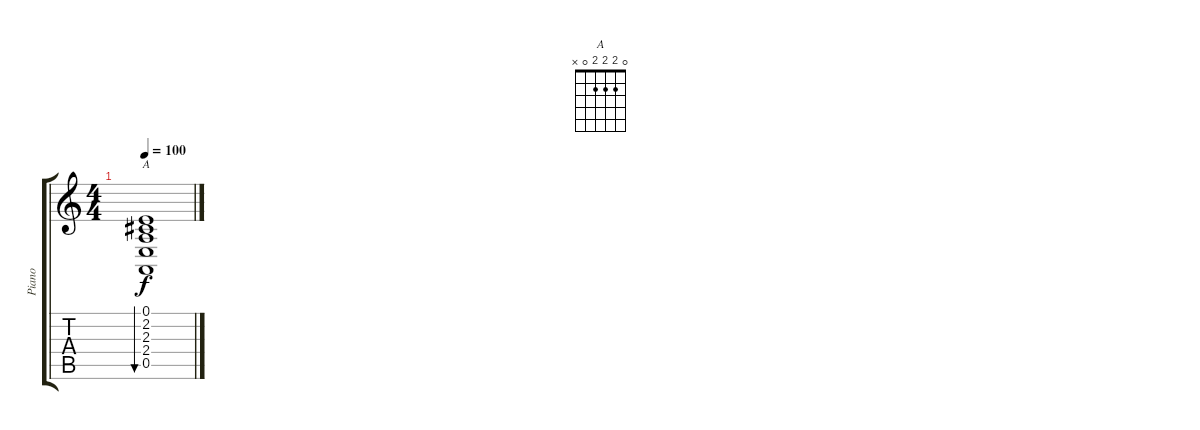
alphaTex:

\track ("Piano" "Piano") {instrument acousticgrandpiano}
\staff {score tabs}
\tuning (E4 B3 G3 D3 A2 E2) {hide}
\chord ("A" 0 2 2 2 0 x)
\ts (4 4)
\tempo 100
\clef g2
\ks c
(0.1 2.2 2.3 2.4 0.5).1{bu 480 ch "A" dy f}
